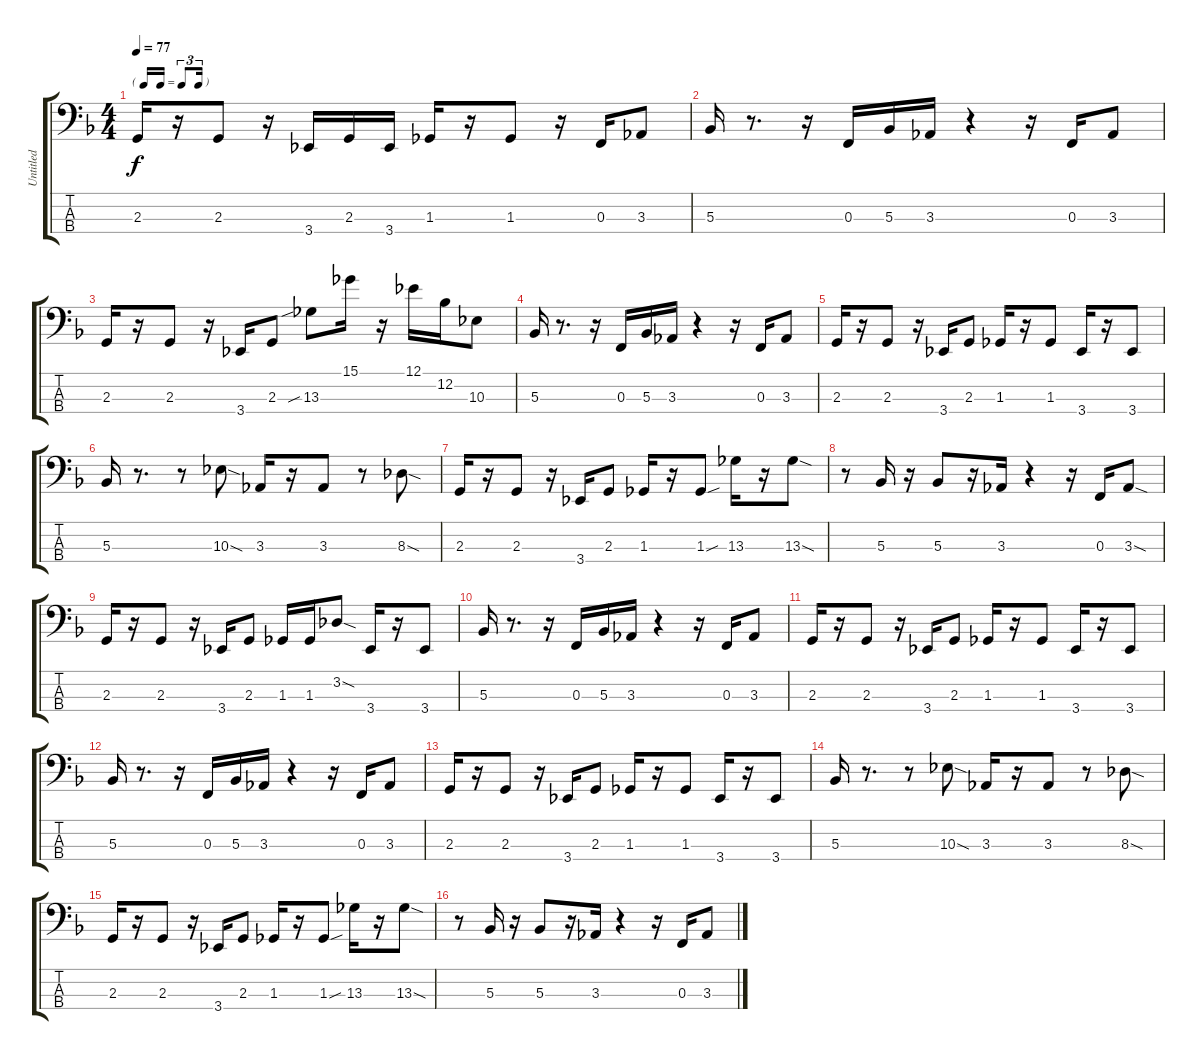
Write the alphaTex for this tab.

\track ("Untitled" "Untitled") {instrument electricbassfinger}
\staff {score tabs}
\tuning (Eb2 Bb1 F1 C1) {hide}
\ts (4 4)
\tf triplet16th
\tempo 77
\clef f4
\ks f
2.3.16{dy f} r.16 2.3.8 r.16 3.4.16 2.3.16 3.4.16 1.3.16 r.16 1.3.8 r.16 0.3.16 3.3.8 |
5.3.16 r.8{d} r.16 0.3.16 5.3.16 3.3.16 r.4 r.16 0.3.16 3.3.8 |
2.3.16 r.16 2.3.8 r.16 3.4.16 2.3.8 13.3{sib}.8 15.1.16 r.16 12.1.16 12.2.16 10.3.8 |
5.3.16 r.8{d} r.16 0.3.16 5.3.16 3.3.16 r.4 r.16 0.3.16 3.3.8 |
2.3.16 r.16 2.3.8 r.16 3.4.16 2.3.8 1.3.16 r.16 1.3.8 3.4.16 r.16 3.4.8 |
5.3.16 r.8{d} r.8 10.3{sod}.8 3.3.16 r.16 3.3.8 r.8 8.3{sod}.8 |
2.3.16 r.16 2.3.8 r.16 3.4.16 2.3.8 1.3.16 r.16 1.3{sou}.8 13.3.16 r.16 13.3{sod}.8 |
r.8 5.3.16 r.16 5.3.8 r.16 3.3.16 r.4 r.16 0.3.16 3.3{sod}.8 |
2.3.16 r.16 2.3.8 r.16 3.4.16 2.3.8 1.3.16 1.3.16 3.2{sod}.8 3.4.16 r.16 3.4.8 |
5.3.16 r.8{d} r.16 0.3.16 5.3.16 3.3.16 r.4 r.16 0.3.16 3.3.8 |
2.3.16 r.16 2.3.8 r.16 3.4.16 2.3.8 1.3.16 r.16 1.3.8 3.4.16 r.16 3.4.8 |
5.3.16 r.8{d} r.16 0.3.16 5.3.16 3.3.16 r.4 r.16 0.3.16 3.3.8 |
2.3.16 r.16 2.3.8 r.16 3.4.16 2.3.8 1.3.16 r.16 1.3.8 3.4.16 r.16 3.4.8 |
5.3.16 r.8{d} r.8 10.3{sod}.8 3.3.16 r.16 3.3.8 r.8 8.3{sod}.8 |
2.3.16 r.16 2.3.8 r.16 3.4.16 2.3.8 1.3.16 r.16 1.3{sou}.8 13.3.16 r.16 13.3{sod}.8 |
r.8 5.3.16 r.16 5.3.8 r.16 3.3.16 r.4 r.16 0.3.16 3.3.8
